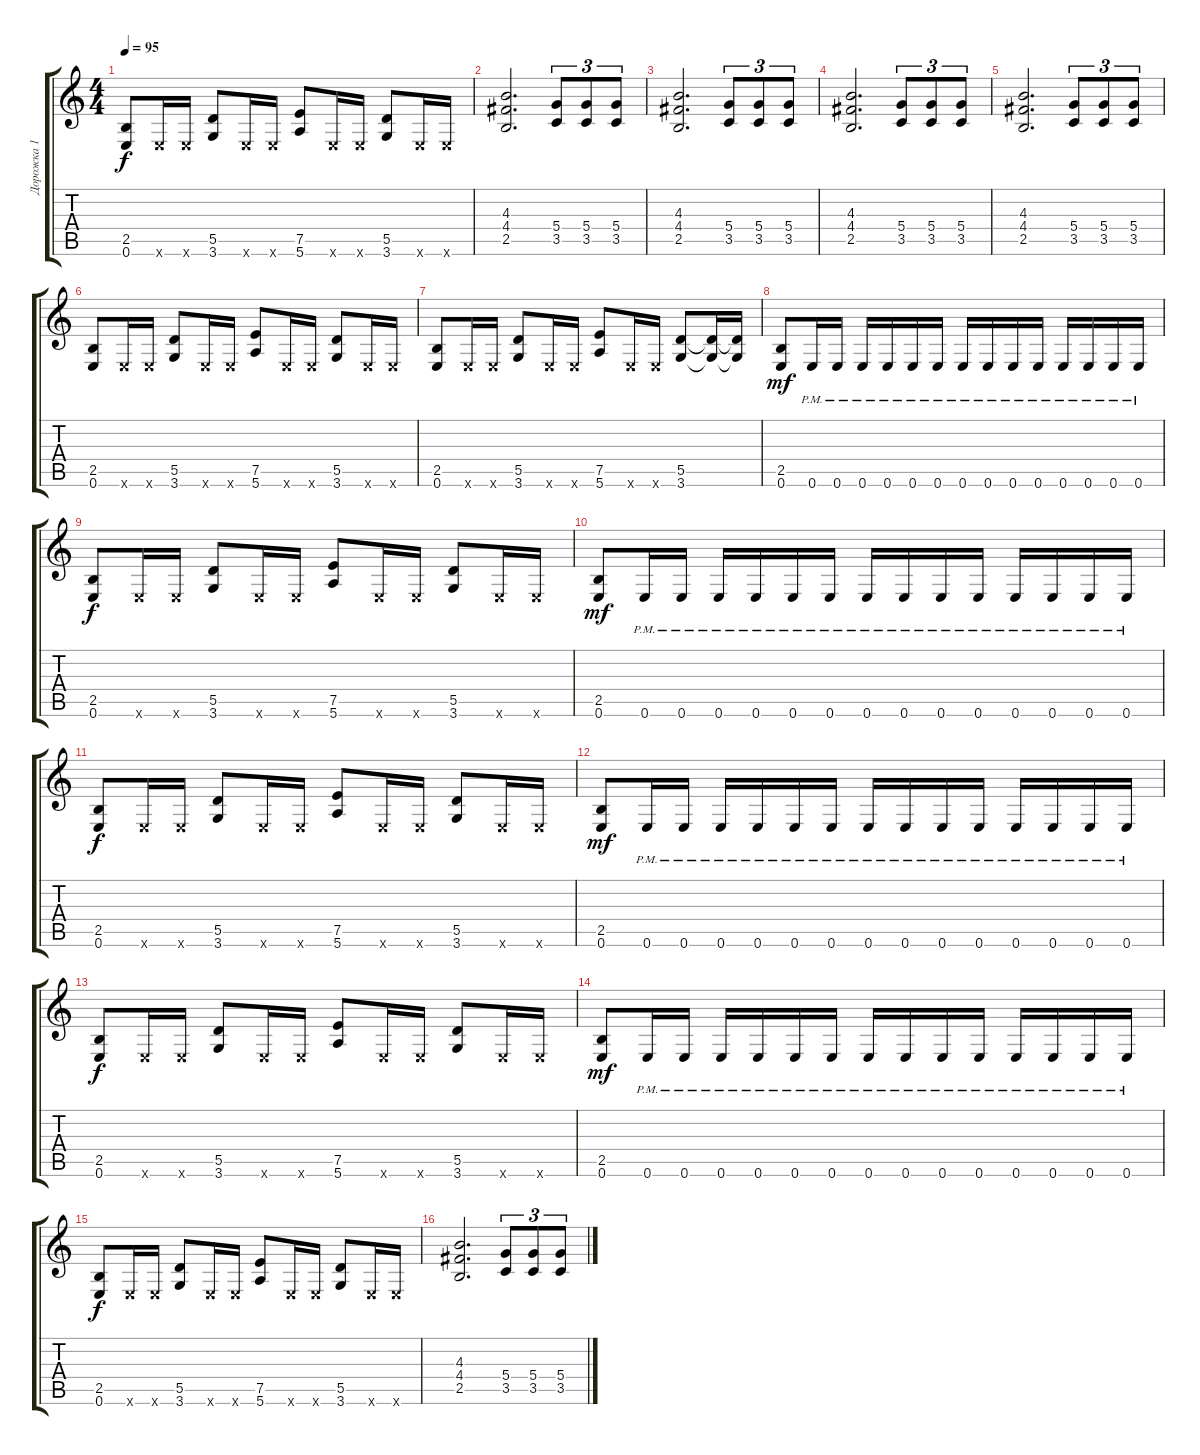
\track ("Дорожка 1" "Дорожка 1") {instrument overdrivenguitar}
\staff {score tabs}
\tuning (E4 B3 G3 D3 A2 E2) {hide}
\ts (4 4)
\tempo 95
\clef g2
\ks c
(2.5 0.6).8{dy f} 0.6{x}.16 0.6{x}.16 (5.5 3.6).8 0.6{x}.16 0.6{x}.16 (7.5 5.6).8 0.6{x}.16 0.6{x}.16 (5.5 3.6).8 0.6{x}.16 0.6{x}.16 |
(4.3 4.4 2.5).2{d} (5.4 3.5).8{tu (3 2)} (5.4 3.5).8{tu (3 2)} (5.4 3.5).8{tu (3 2)} |
(4.3 4.4 2.5).2{d} (5.4 3.5).8{tu (3 2)} (5.4 3.5).8{tu (3 2)} (5.4 3.5).8{tu (3 2)} |
(4.3 4.4 2.5).2{d} (5.4 3.5).8{tu (3 2)} (5.4 3.5).8{tu (3 2)} (5.4 3.5).8{tu (3 2)} |
(4.3 4.4 2.5).2{d} (5.4 3.5).8{tu (3 2)} (5.4 3.5).8{tu (3 2)} (5.4 3.5).8{tu (3 2)} |
(2.5 0.6).8 0.6{x}.16 0.6{x}.16 (5.5 3.6).8 0.6{x}.16 0.6{x}.16 (7.5 5.6).8 0.6{x}.16 0.6{x}.16 (5.5 3.6).8 0.6{x}.16 0.6{x}.16 |
(2.5 0.6).8 0.6{x}.16 0.6{x}.16 (5.5 3.6).8 0.6{x}.16 0.6{x}.16 (7.5 5.6).8 0.6{x}.16 0.6{x}.16 (5.5 3.6).8 (5.5{t} 3.6{t}).16 (5.5{t} 3.6{t}).16 |
(2.5 0.6).8{dy mf} 0.6{pm}.16 0.6{pm}.16 0.6{pm}.16 0.6{pm}.16 0.6{pm}.16 0.6{pm}.16 0.6{pm}.16 0.6{pm}.16 0.6{pm}.16 0.6{pm}.16 0.6{pm}.16 0.6{pm}.16 0.6{pm}.16 0.6{pm}.16 |
(2.5 0.6).8{dy f} 0.6{x}.16 0.6{x}.16 (5.5 3.6).8 0.6{x}.16 0.6{x}.16 (7.5 5.6).8 0.6{x}.16 0.6{x}.16 (5.5 3.6).8 0.6{x}.16 0.6{x}.16 |
(2.5 0.6).8{dy mf} 0.6{pm}.16 0.6{pm}.16 0.6{pm}.16 0.6{pm}.16 0.6{pm}.16 0.6{pm}.16 0.6{pm}.16 0.6{pm}.16 0.6{pm}.16 0.6{pm}.16 0.6{pm}.16 0.6{pm}.16 0.6{pm}.16 0.6{pm}.16 |
(2.5 0.6).8{dy f} 0.6{x}.16 0.6{x}.16 (5.5 3.6).8 0.6{x}.16 0.6{x}.16 (7.5 5.6).8 0.6{x}.16 0.6{x}.16 (5.5 3.6).8 0.6{x}.16 0.6{x}.16 |
(2.5 0.6).8{dy mf} 0.6{pm}.16 0.6{pm}.16 0.6{pm}.16 0.6{pm}.16 0.6{pm}.16 0.6{pm}.16 0.6{pm}.16 0.6{pm}.16 0.6{pm}.16 0.6{pm}.16 0.6{pm}.16 0.6{pm}.16 0.6{pm}.16 0.6{pm}.16 |
(2.5 0.6).8{dy f} 0.6{x}.16 0.6{x}.16 (5.5 3.6).8 0.6{x}.16 0.6{x}.16 (7.5 5.6).8 0.6{x}.16 0.6{x}.16 (5.5 3.6).8 0.6{x}.16 0.6{x}.16 |
(2.5 0.6).8{dy mf} 0.6{pm}.16 0.6{pm}.16 0.6{pm}.16 0.6{pm}.16 0.6{pm}.16 0.6{pm}.16 0.6{pm}.16 0.6{pm}.16 0.6{pm}.16 0.6{pm}.16 0.6{pm}.16 0.6{pm}.16 0.6{pm}.16 0.6{pm}.16 |
(2.5 0.6).8{dy f} 0.6{x}.16 0.6{x}.16 (5.5 3.6).8 0.6{x}.16 0.6{x}.16 (7.5 5.6).8 0.6{x}.16 0.6{x}.16 (5.5 3.6).8 0.6{x}.16 0.6{x}.16 |
(4.3 4.4 2.5).2{d} (5.4 3.5).8{tu (3 2)} (5.4 3.5).8{tu (3 2)} (5.4 3.5).8{tu (3 2)}
